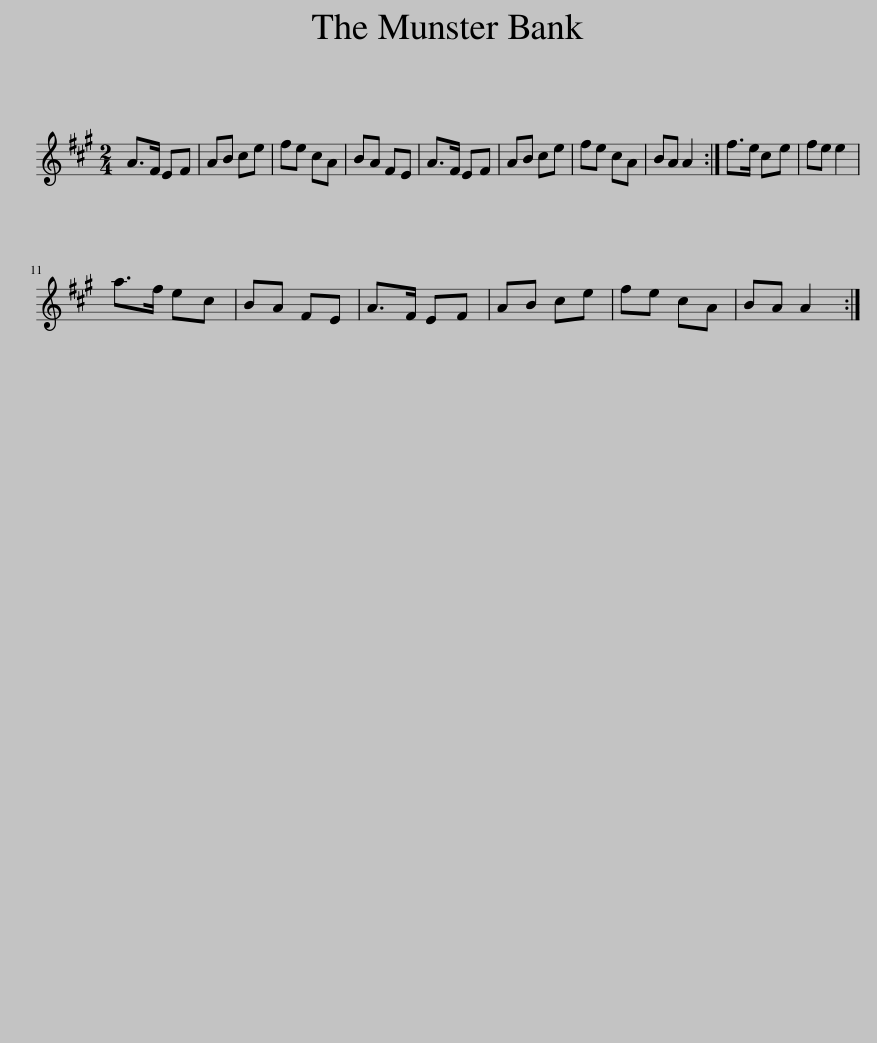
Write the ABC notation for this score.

X:1
L:1/8
M:2/4
I:linebreak $
K:A
V:1 treble
V:1
 A>F EF | AB ce | fe cA | BA FE | A>F EF | %5
 AB ce | fe cA | BA A2 :| f>e ce | fe e2 |$ %10
 a>f ec | BA FE | A>F EF | AB ce | fe cA | %15
 BA A2 :| %16
